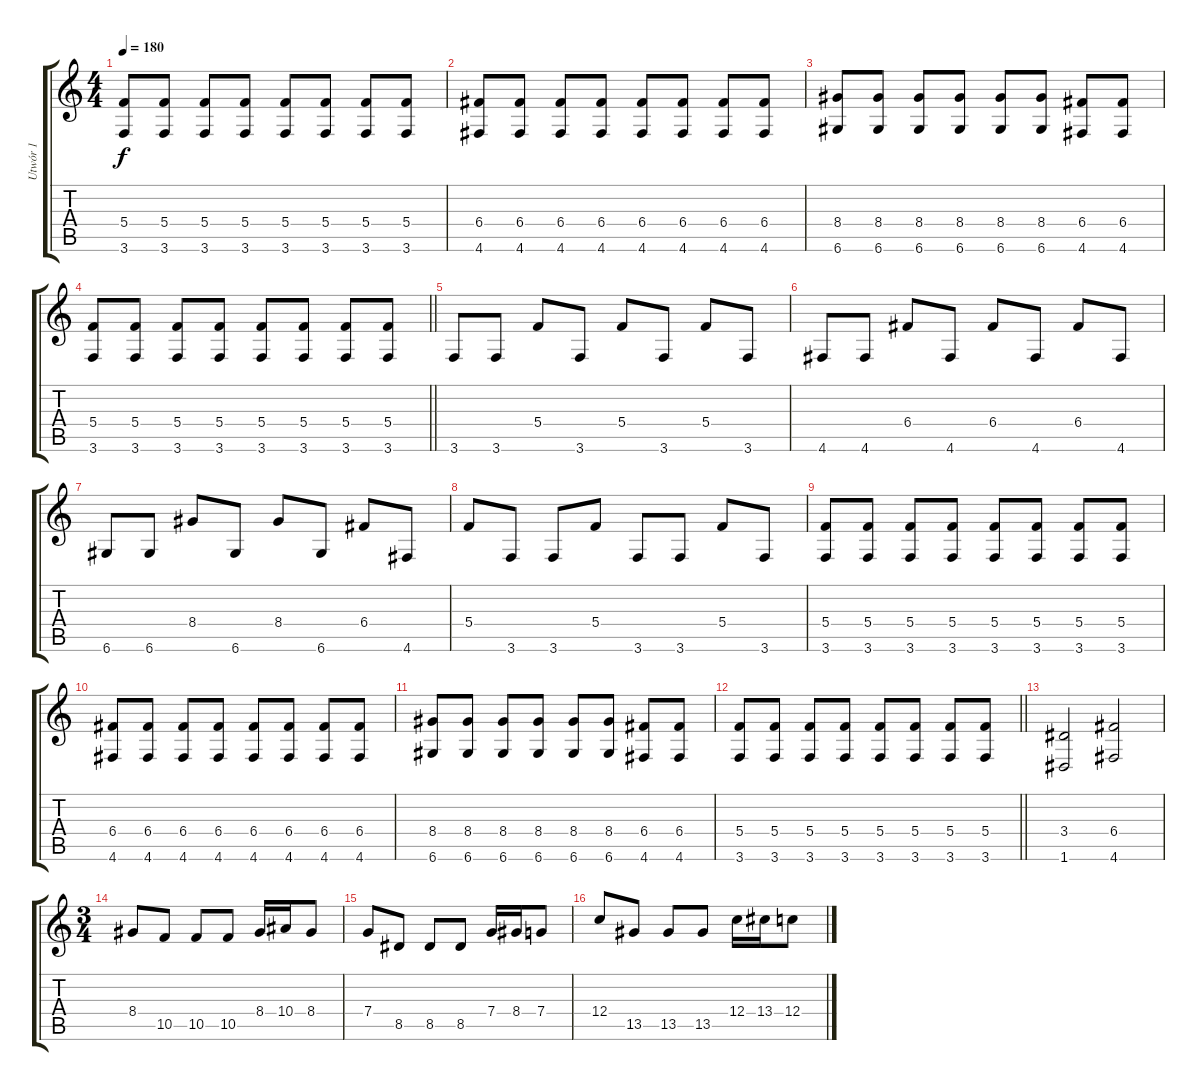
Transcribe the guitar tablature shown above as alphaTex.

\track ("Utwór 1" "Utwór 1") {instrument distortionguitar}
\staff {score tabs}
\tuning (D4 A3 F3 C3 G2 D2) {hide}
\ts (4 4)
\tempo 180
\clef g2
\ks c
(5.4 3.6).8{dy f} (5.4 3.6).8 (5.4 3.6).8 (5.4 3.6).8 (5.4 3.6).8 (5.4 3.6).8 (5.4 3.6).8 (5.4 3.6).8 |
(6.4 4.6).8 (6.4 4.6).8 (6.4 4.6).8 (6.4 4.6).8 (6.4 4.6).8 (6.4 4.6).8 (6.4 4.6).8 (6.4 4.6).8 |
(8.4 6.6).8 (8.4 6.6).8 (8.4 6.6).8 (8.4 6.6).8 (8.4 6.6).8 (8.4 6.6).8 (6.4 4.6).8 (6.4 4.6).8 |
\barLineRight lightlight
(5.4 3.6).8 (5.4 3.6).8 (5.4 3.6).8 (5.4 3.6).8 (5.4 3.6).8 (5.4 3.6).8 (5.4 3.6).8 (5.4 3.6).8 |
3.6.8 3.6.8 5.4.8 3.6.8 5.4.8 3.6.8 5.4.8 3.6.8 |
4.6.8 4.6.8 6.4.8 4.6.8 6.4.8 4.6.8 6.4.8 4.6.8 |
6.6.8 6.6.8 8.4.8 6.6.8 8.4.8 6.6.8 6.4.8 4.6.8 |
5.4.8 3.6.8 3.6.8 5.4.8 3.6.8 3.6.8 5.4.8 3.6.8 |
(5.4 3.6).8 (5.4 3.6).8 (5.4 3.6).8 (5.4 3.6).8 (5.4 3.6).8 (5.4 3.6).8 (5.4 3.6).8 (5.4 3.6).8 |
(6.4 4.6).8 (6.4 4.6).8 (6.4 4.6).8 (6.4 4.6).8 (6.4 4.6).8 (6.4 4.6).8 (6.4 4.6).8 (6.4 4.6).8 |
(8.4 6.6).8 (8.4 6.6).8 (8.4 6.6).8 (8.4 6.6).8 (8.4 6.6).8 (8.4 6.6).8 (6.4 4.6).8 (6.4 4.6).8 |
\barLineRight lightlight
(5.4 3.6).8 (5.4 3.6).8 (5.4 3.6).8 (5.4 3.6).8 (5.4 3.6).8 (5.4 3.6).8 (5.4 3.6).8 (5.4 3.6).8 |
(3.4 1.6).2 (6.4 4.6).2 |
\ts (3 4)
8.4.8 10.5.8 10.5.8 10.5.8 8.4.16 10.4.16 8.4.8 |
7.4.8 8.5.8 8.5.8 8.5.8 7.4.16 8.4.16 7.4.8 |
12.4.8 13.5.8 13.5.8 13.5.8 12.4.16 13.4.16 12.4.8
